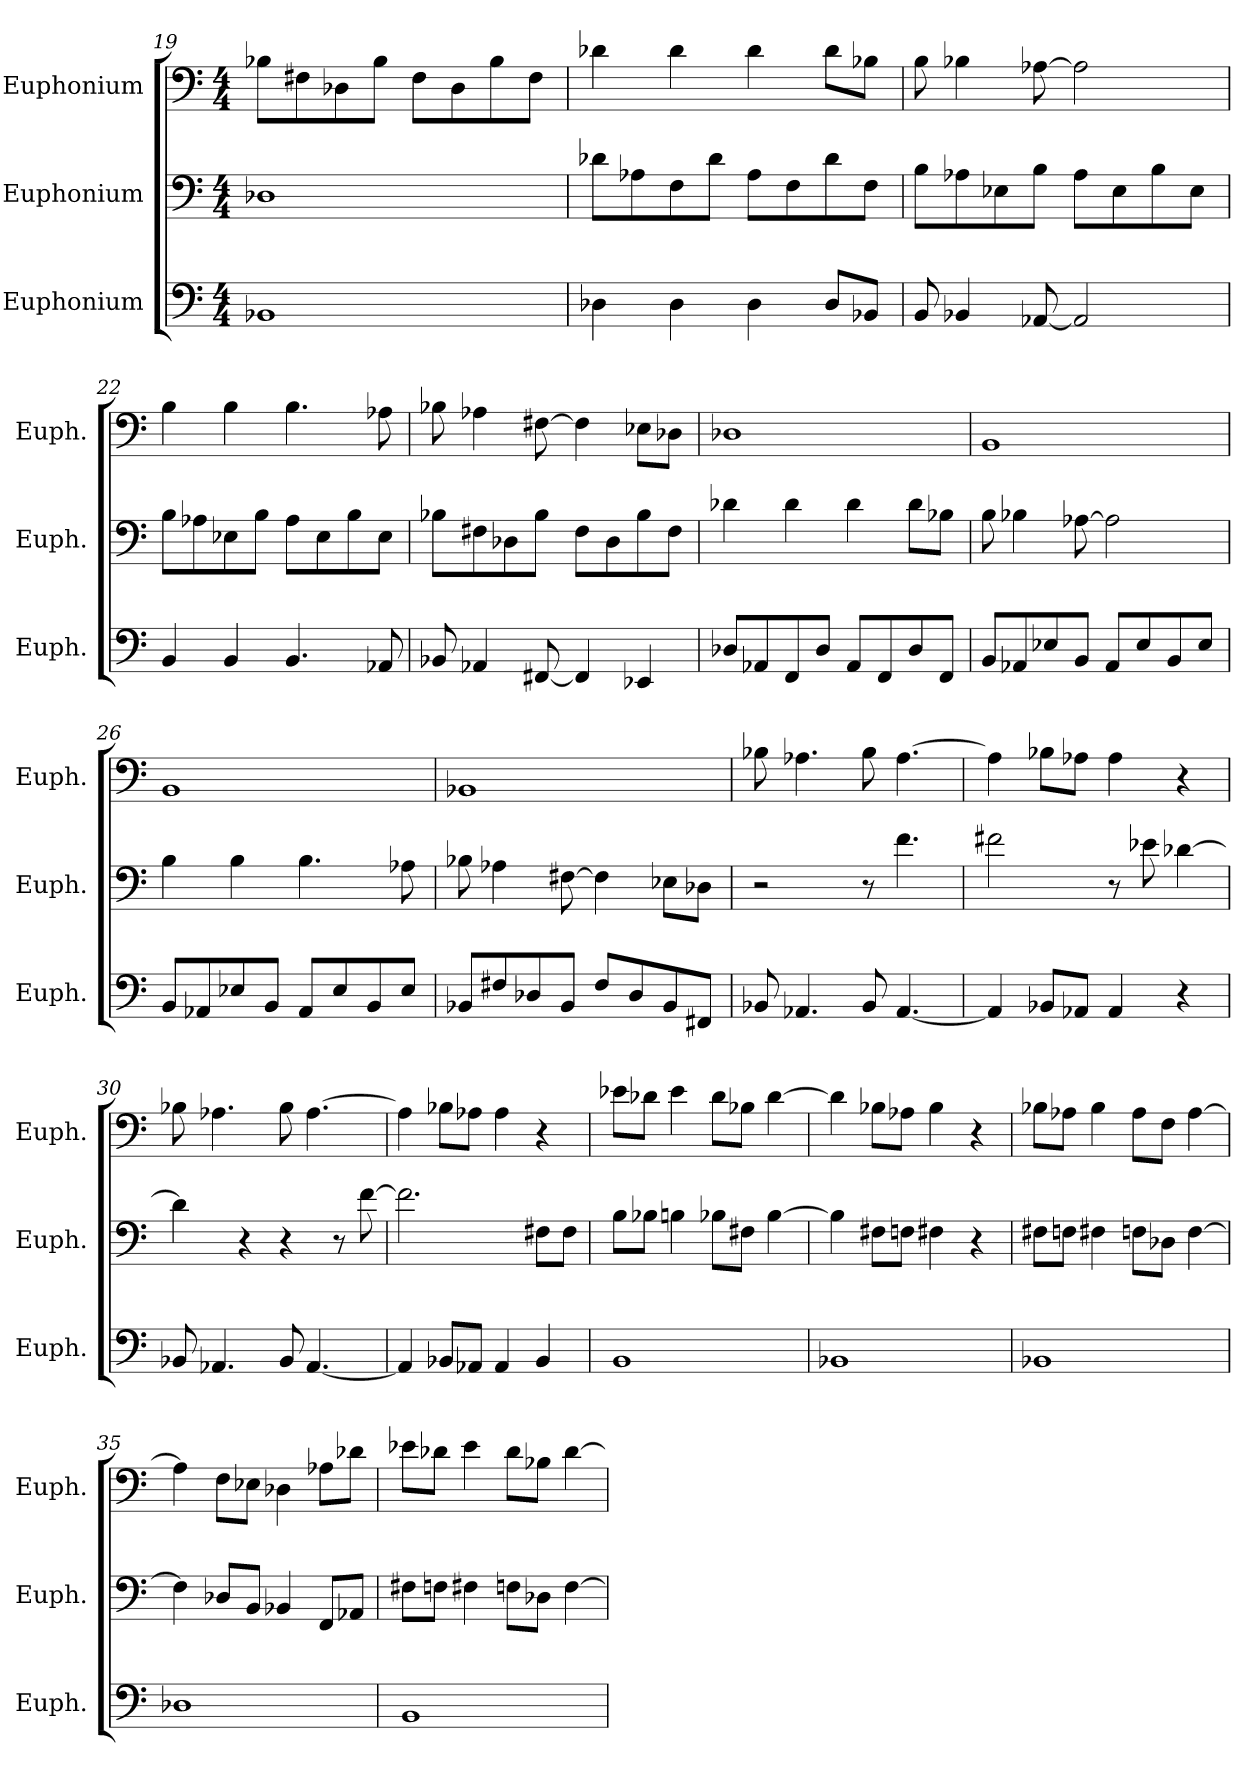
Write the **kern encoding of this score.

**kern	**kern	**kern
*part3	*part2	*part1
*staff3	*staff2	*staff1
*I"Euphonium	*I"Euphonium	*I"Euphonium
*I'Euph.	*I'Euph.	*I'Euph.
*clefF4	*clefF4	*clefF4
*k[]	*k[]	*k[]
*M4/4	*M4/4	*M4/4
=19	=19	=19
1BB-X	1D-X	8B-X\L
.	.	8F#X\
.	.	8D-X\
.	.	8B-\J
.	.	8F#\L
.	.	8D-\
.	.	8B-\
.	.	8F#\J
!!LO:LB:g=z
=20	=20	=20
4D-X\	8d-X\L	4d-X\
.	8A-X\	.
4D-\	8F\	4d-\
.	8d-\J	.
4D-\	8A-\L	4d-\
.	8F\	.
8D-/L	8d-\	8d-\L
8BB-X/J	8F\J	8B-X\J
=21	=21	=21
8BB/	8B\L	8B\
4BB-X/	8A-X\	4B-X\
.	8E-X\	.
[8AA-X/	8B\J	[8A-X\
2AA-/]	8A-\L	2A-\]
.	8E-\	.
.	8B\	.
.	8E-\J	.
=22	=22	=22
4BB/	8B\L	4B\
.	8A-X\	.
4BB/	8E-X\	4B\
.	8B\J	.
4.BB/	8A-\L	4.B\
.	8E-\	.
.	8B\	.
8AA-X/	8E-\J	8A-X\
!!LO:PB:g=z
=23	=23	=23
8BB-X/	8B-X\L	8B-X\
4AA-X/	8F#X\	4A-X\
.	8D-X\	.
[8FF#X/	8B-\J	[8F#X\
4FF#/]	8F#\L	4F#\]
.	8D-\	.
4EE-X/	8B-\	8E-X\L
.	8F#\J	8D-X\J
=24	=24	=24
8D-X/L	4d-X\	1D-X
8AA-X/	.	.
8FF/	4d-\	.
8D-/J	.	.
8AA-/L	4d-\	.
8FF/	.	.
8D-/	8d-\L	.
8FF/J	8B-X\J	.
=25	=25	=25
8BB/L	8B\	1BB
8AA-X/	4B-X\	.
8E-X/	.	.
8BB/J	[8A-X\	.
8AA-/L	2A-\]	.
8E-/	.	.
8BB/	.	.
8E-/J	.	.
!!LO:LB:g=z
=26	=26	=26
8BB/L	4B\	1BB
8AA-X/	.	.
8E-X/	4B\	.
8BB/J	.	.
8AA-/L	4.B\	.
8E-/	.	.
8BB/	.	.
8E-/J	8A-X\	.
!!LO:LB:g=z
=27	=27	=27
8BB-X/L	8B-X\	1BB-X
8F#X/	4A-X\	.
8D-X/	.	.
8BB-/J	[8F#X\	.
8F#/L	4F#\]	.
8D-/	.	.
8BB-/	8E-X\L	.
8FF#X/J	8D-X\J	.
=28	=28	=28
8BB-X/	2r	8B-X\
4.AA-X/	.	4.A-X\
8BB-/	8r	8B-\
[4.AA-/	4.f\	[4.A-\
=29	=29	=29
4AA-/]	2f#X\	4A-\]
8BB-X/L	.	8B-X\L
8AA-X/J	.	8A-X\J
4AA-/	8r	4A-\
.	8e-X\	.
4r	[4d-X\	4r
!!LO:PB:g=z
=30	=30	=30
8BB-X/	4d-\]	8B-X\
4.AA-X/	.	4.A-X\
.	4r	.
8BB-/	4r	8B-\
[4.AA-/	.	[4.A-\
.	8r	.
.	[8f\	.
!!LO:LB:g=z
=31	=31	=31
4AA-/]	2.f\]	4A-\]
8BB-X/L	.	8B-X\L
8AA-X/J	.	8A-X\J
4AA-/	.	4A-\
4BB-/	8F#X\L	4r
.	8F#\J	.
=32	=32	=32
1BB	8B\L	8e-X\L
.	8B-X\J	8d-X\J
.	4Bn\	4e-\
.	8B-X\L	8d-\L
.	8F#X\J	8B-X\J
.	[4B-\	[4d-\
=33	=33	=33
1BB-X	4B-\]	4d-\]
.	8F#X\L	8B-X\L
.	8Fn\J	8A-X\J
.	4F#X\	4B-\
.	4r	4r
=34	=34	=34
1BB-X	8F#X\L	8B-X\L
.	8Fn\J	8A-X\J
.	4F#X\	4B-\
.	8Fn\L	8A-\L
.	8D-X\J	8F\J
.	[4F\	[4A-\
!!LO:PB:g=z
=35	=35	=35
1D-X	4F\]	4A-\]
.	8D-X/L	8F\L
.	8BB/J	8E-X\J
.	4BB-X/	4D-X\
.	8FF/L	8A-X\L
.	8AA-X/J	8d-X\J
=36	=36	=36
1BB	8F#X\L	8e-X\L
.	8Fn\J	8d-X\J
.	4F#X\	4e-\
.	8Fn\L	8d-\L
.	8D-X\J	8B-X\J
.	[4F\	[4d-\
=	=	=
*-	*-	*-
